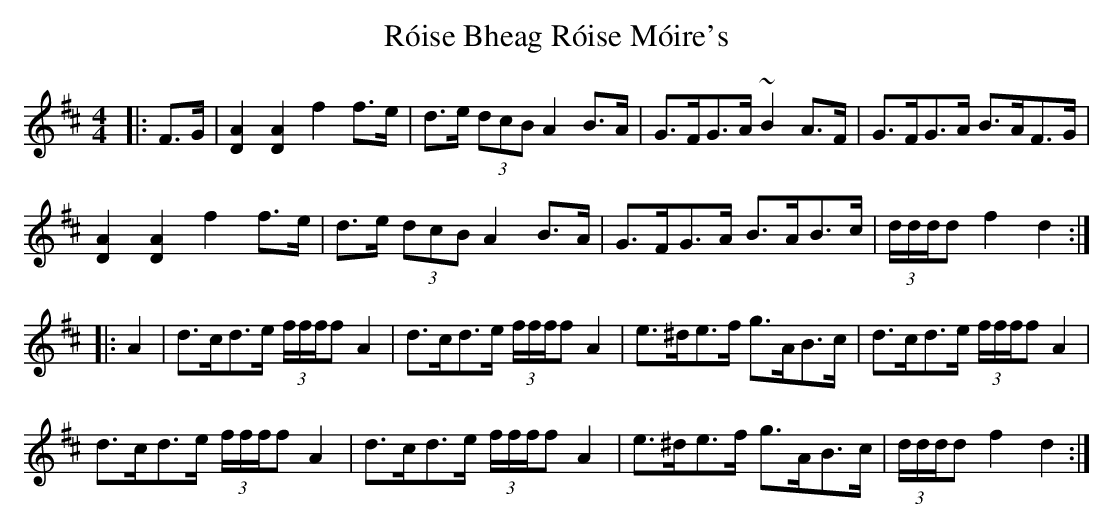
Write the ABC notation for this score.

X:1
T: Róise Bheag Róise Móire's
M: 4/4
L: 1/8
K: Dmaj
|:F>G|[D2A2][D2A2] f2 f>e|d>e (3dcB A2 B>A|G>FG>A ~B2 A>F|G>FG>A B>AF>G|
[D2A2][D2A2] f2 f>e|d>e (3dcB A2 B>A|G>FG>A B>AB>c|(3d/d/d/d f2 d2:|
|:A2|d>cd>e (3f/f/f/f A2| d>cd>e (3f/f/f/f A2|e>^de>f g>AB>c|d>cd>e (3f/f/f/f A2|
d>cd>e (3f/f/f/f A2| d>cd>e (3f/f/f/f A2|e>^de>f g>AB>c|(3d/d/d/d f2 d2:|
